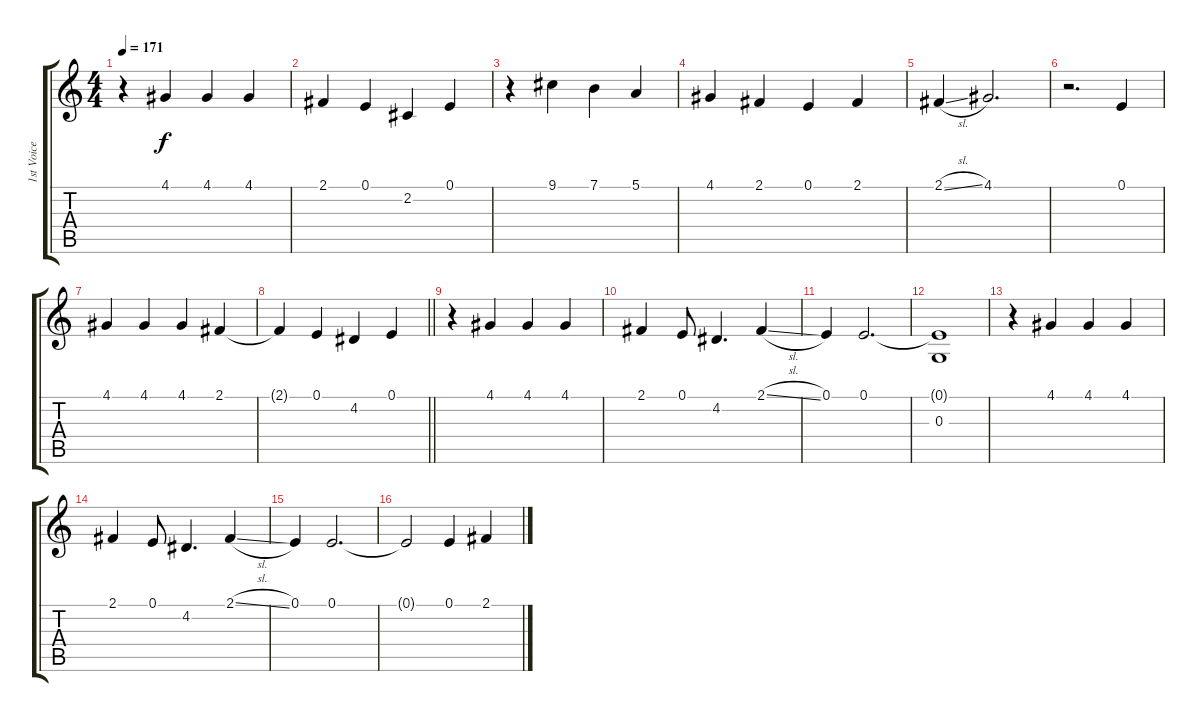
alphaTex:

\track ("1st Voice" "1st Voice") {instrument tenorsax}
\staff {score tabs}
\tuning (E4 B3 G3 D3 A2 E2) {hide}
\ts (4 4)
\tempo 171
\clef g2
\ks c
r.4{dy f} 4.1.4 4.1.4 4.1.4 |
2.1.4 0.1.4 2.2.4 0.1.4 |
r.4 9.1.4 7.1.4 5.1.4 |
4.1.4 2.1.4 0.1.4 2.1.4 |
2.1{sl}.4 4.1.2{d} |
r.2{d} 0.1.4 |
4.1.4 4.1.4 4.1.4 2.1.4 |
\barLineRight lightlight
2.1{t}.4 0.1.4 4.2.4 0.1.4 |
\section ("" "")
r.4 4.1.4 4.1.4 4.1.4 |
2.1.4 0.1.8 4.2.4{d} 2.1{sl}.4 |
0.1.4 0.1.2{d} |
(0.1{t} 0.3).1 |
r.4 4.1.4 4.1.4 4.1.4 |
2.1.4 0.1.8 4.2.4{d} 2.1{sl}.4 |
0.1.4 0.1.2{d} |
0.1{t}.2 0.1.4 2.1.4
